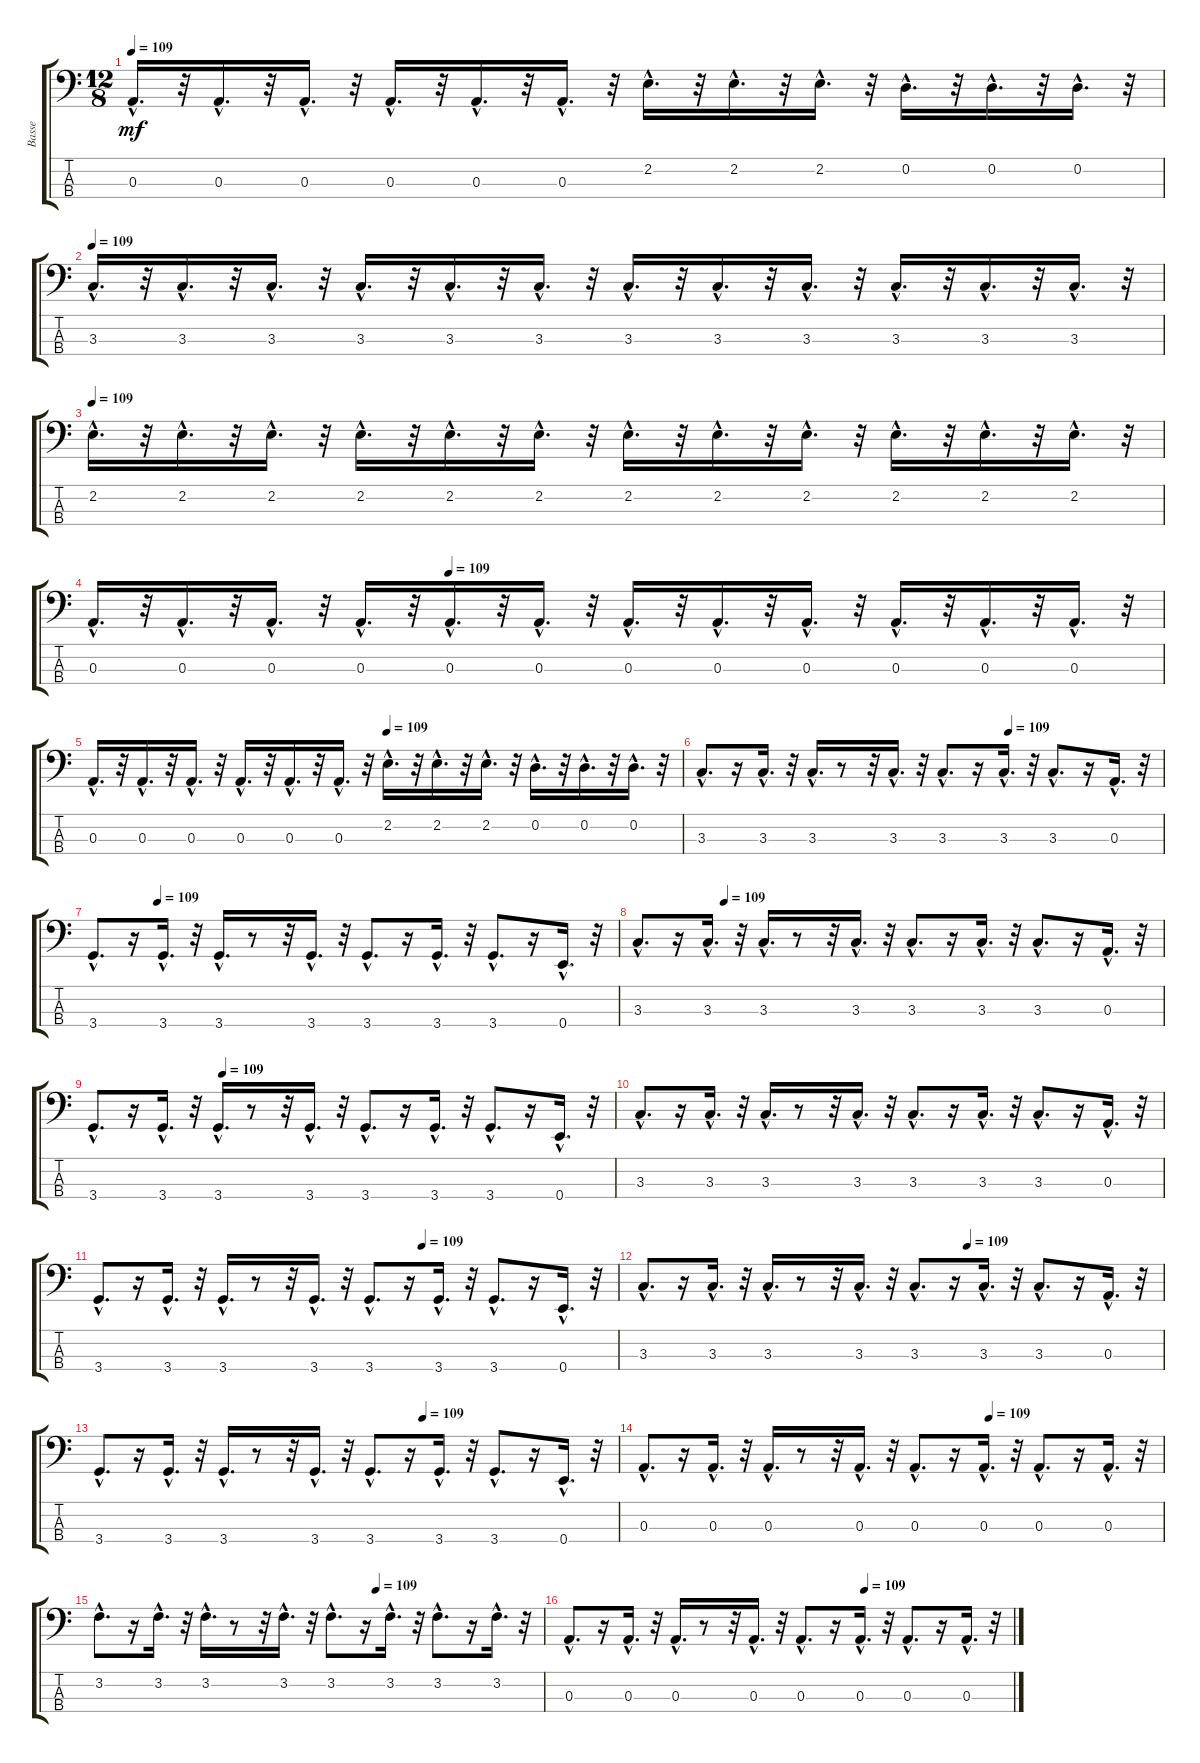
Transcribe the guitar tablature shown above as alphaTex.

\track ("Basse" "Basse") {instrument acousticbass}
\staff {score tabs}
\tuning (G2 D2 A1 E1) {hide}
\ts (12 8)
\tempo 109
\clef f4
\ks c
0.3{hac}.16{d dy mf} r.32 0.3{hac}.16{d} r.32 0.3{hac}.16{d} r.32 0.3{hac}.16{d} r.32 0.3{hac}.16{d} r.32 0.3{hac}.16{d} r.32 2.2{hac}.16{d} r.32 2.2{hac}.16{d} r.32 2.2{hac}.16{d} r.32 0.2{hac}.16{d} r.32 0.2{hac}.16{d} r.32 0.2{hac}.16{d} r.32 |
\tempo 109
3.3{hac}.16{d} r.32 3.3{hac}.16{d} r.32 3.3{hac}.16{d} r.32 3.3{hac}.16{d} r.32 3.3{hac}.16{d} r.32 3.3{hac}.16{d} r.32 3.3{hac}.16{d} r.32 3.3{hac}.16{d} r.32 3.3{hac}.16{d} r.32 3.3{hac}.16{d} r.32 3.3{hac}.16{d} r.32 3.3{hac}.16{d} r.32 |
\tempo 109
2.2{hac}.16{d} r.32 2.2{hac}.16{d} r.32 2.2{hac}.16{d} r.32 2.2{hac}.16{d} r.32 2.2{hac}.16{d} r.32 2.2{hac}.16{d} r.32 2.2{hac}.16{d} r.32 2.2{hac}.16{d} r.32 2.2{hac}.16{d} r.32 2.2{hac}.16{d} r.32 2.2{hac}.16{d} r.32 2.2{hac}.16{d} r.32 |
\tempo (109 0.3333333333333333)
0.3{hac}.16{d} r.32 0.3{hac}.16{d} r.32 0.3{hac}.16{d} r.32 0.3{hac}.16{d} r.32 0.3{hac}.16{d} r.32 0.3{hac}.16{d} r.32 0.3{hac}.16{d} r.32 0.3{hac}.16{d} r.32 0.3{hac}.16{d} r.32 0.3{hac}.16{d} r.32 0.3{hac}.16{d} r.32 0.3{hac}.16{d} r.32 |
\tempo (109 0.5)
0.3{hac}.16{d} r.32 0.3{hac}.16{d} r.32 0.3{hac}.16{d} r.32 0.3{hac}.16{d} r.32 0.3{hac}.16{d} r.32 0.3{hac}.16{d} r.32 2.2{hac}.16{d} r.32 2.2{hac}.16{d} r.32 2.2{hac}.16{d} r.32 0.2{hac}.16{d} r.32 0.2{hac}.16{d} r.32 0.2{hac}.16{d} r.32 |
\tempo (109 0.6666666666666666)
3.3{hac}.8{d} r.16 3.3{hac}.16{d} r.32 3.3{hac}.16{d} r.8 r.32 3.3{hac}.16{d} r.32 3.3{hac}.8{d} r.16 3.3{hac}.16{d} r.32 3.3{hac}.8{d} r.16 0.3{hac}.16{d} r.32 |
\tempo (109 0.125)
3.4{hac}.8{d} r.16 3.4{hac}.16{d} r.32 3.4{hac}.16{d} r.8 r.32 3.4{hac}.16{d} r.32 3.4{hac}.8{d} r.16 3.4{hac}.16{d} r.32 3.4{hac}.8{d} r.16 0.4{hac}.16{d} r.32 |
\tempo (109 0.16666666666666666)
3.3{hac}.8{d} r.16 3.3{hac}.16{d} r.32 3.3{hac}.16{d} r.8 r.32 3.3{hac}.16{d} r.32 3.3{hac}.8{d} r.16 3.3{hac}.16{d} r.32 3.3{hac}.8{d} r.16 0.3{hac}.16{d} r.32 |
\tempo (109 0.25)
3.4{hac}.8{d} r.16 3.4{hac}.16{d} r.32 3.4{hac}.16{d} r.8 r.32 3.4{hac}.16{d} r.32 3.4{hac}.8{d} r.16 3.4{hac}.16{d} r.32 3.4{hac}.8{d} r.16 0.4{hac}.16{d} r.32 |
3.3{hac}.8{d} r.16 3.3{hac}.16{d} r.32 3.3{hac}.16{d} r.8 r.32 3.3{hac}.16{d} r.32 3.3{hac}.8{d} r.16 3.3{hac}.16{d} r.32 3.3{hac}.8{d} r.16 0.3{hac}.16{d} r.32 |
\tempo (109 0.625)
3.4{hac}.8{d} r.16 3.4{hac}.16{d} r.32 3.4{hac}.16{d} r.8 r.32 3.4{hac}.16{d} r.32 3.4{hac}.8{d} r.16 3.4{hac}.16{d} r.32 3.4{hac}.8{d} r.16 0.4{hac}.16{d} r.32 |
\tempo (109 0.625)
3.3{hac}.8{d} r.16 3.3{hac}.16{d} r.32 3.3{hac}.16{d} r.8 r.32 3.3{hac}.16{d} r.32 3.3{hac}.8{d} r.16 3.3{hac}.16{d} r.32 3.3{hac}.8{d} r.16 0.3{hac}.16{d} r.32 |
\tempo (109 0.625)
3.4{hac}.8{d} r.16 3.4{hac}.16{d} r.32 3.4{hac}.16{d} r.8 r.32 3.4{hac}.16{d} r.32 3.4{hac}.8{d} r.16 3.4{hac}.16{d} r.32 3.4{hac}.8{d} r.16 0.4{hac}.16{d} r.32 |
\tempo (109 0.6666666666666666)
0.3{hac}.8{d} r.16 0.3{hac}.16{d} r.32 0.3{hac}.16{d} r.8 r.32 0.3{hac}.16{d} r.32 0.3{hac}.8{d} r.16 0.3{hac}.16{d} r.32 0.3{hac}.8{d} r.16 0.3{hac}.16{d} r.32 |
\tempo (109 0.625)
3.2{hac}.8{d} r.16 3.2{hac}.16{d} r.32 3.2{hac}.16{d} r.8 r.32 3.2{hac}.16{d} r.32 3.2{hac}.8{d} r.16 3.2{hac}.16{d} r.32 3.2{hac}.8{d} r.16 3.2{hac}.16{d} r.32 |
\tempo (109 0.6666666666666666)
0.3{hac}.8{d} r.16 0.3{hac}.16{d} r.32 0.3{hac}.16{d} r.8 r.32 0.3{hac}.16{d} r.32 0.3{hac}.8{d} r.16 0.3{hac}.16{d} r.32 0.3{hac}.8{d} r.16 0.3{hac}.16{d} r.32
